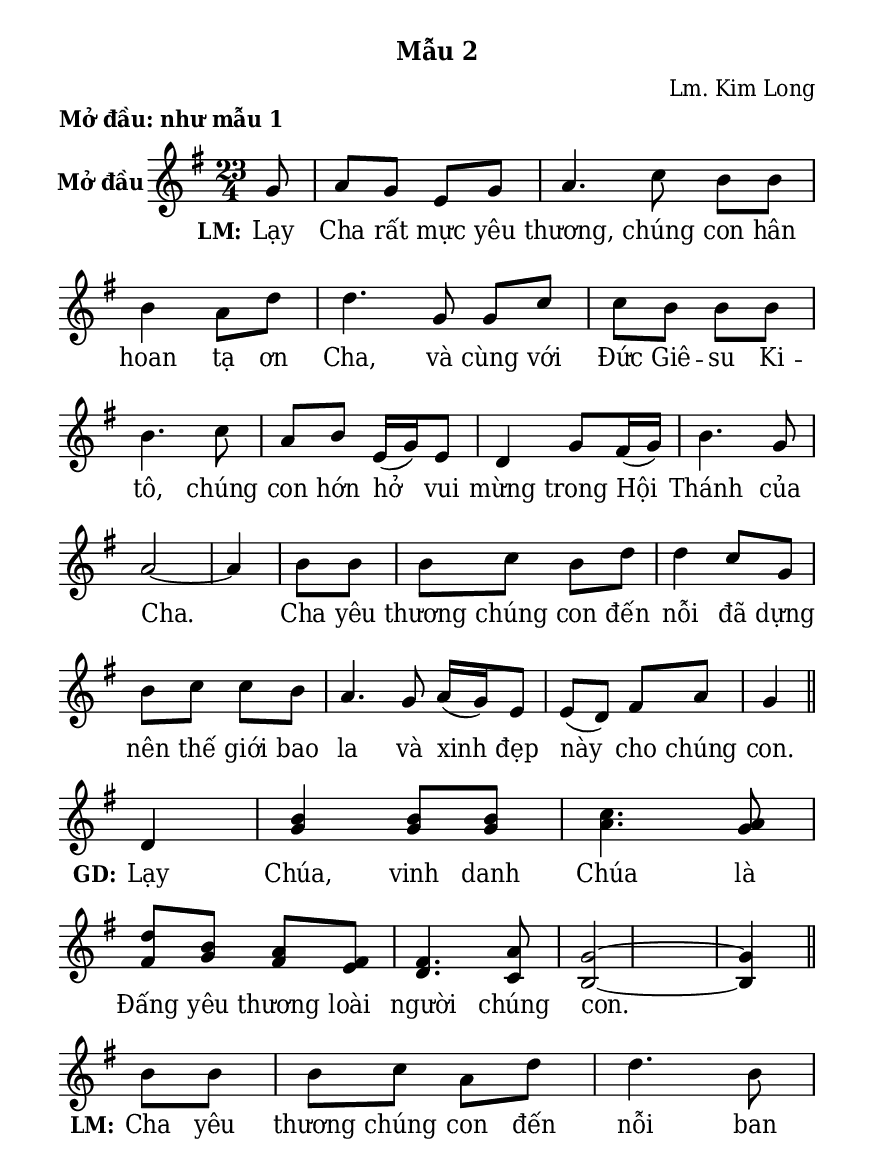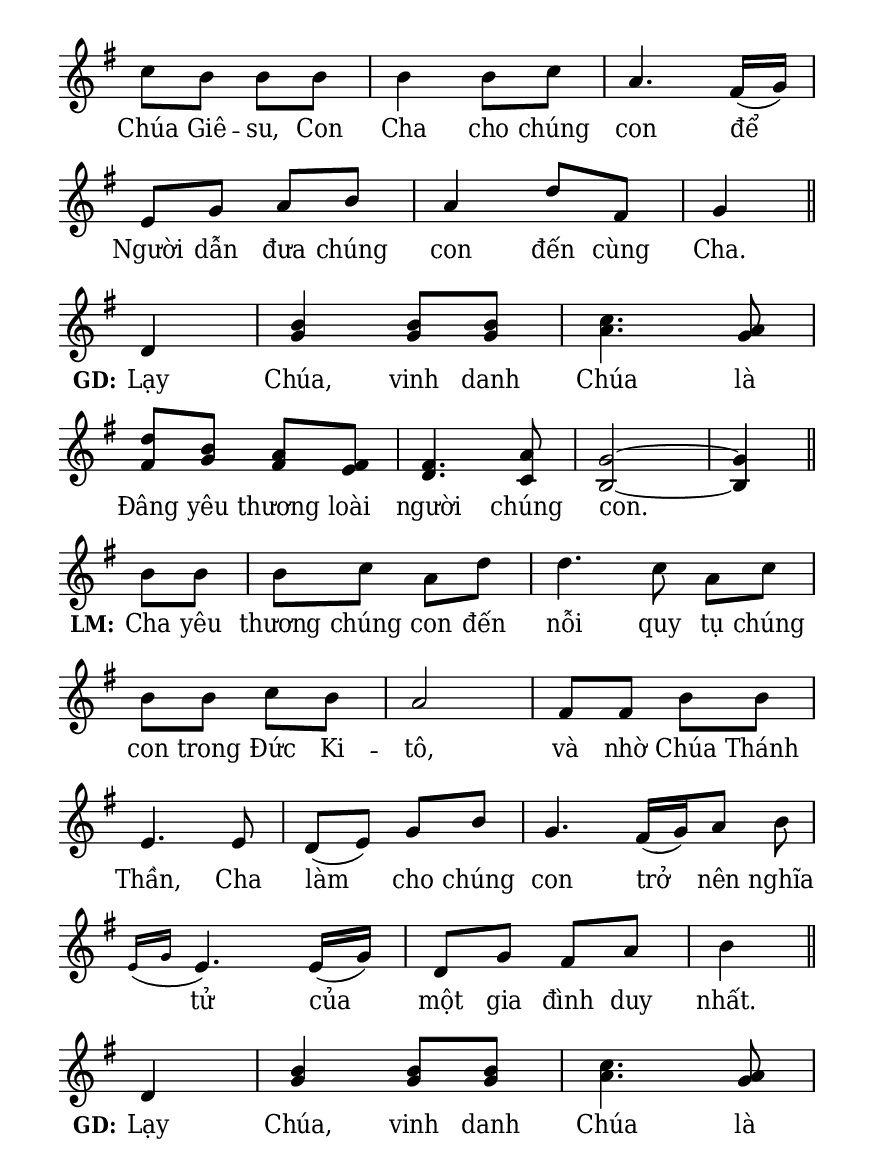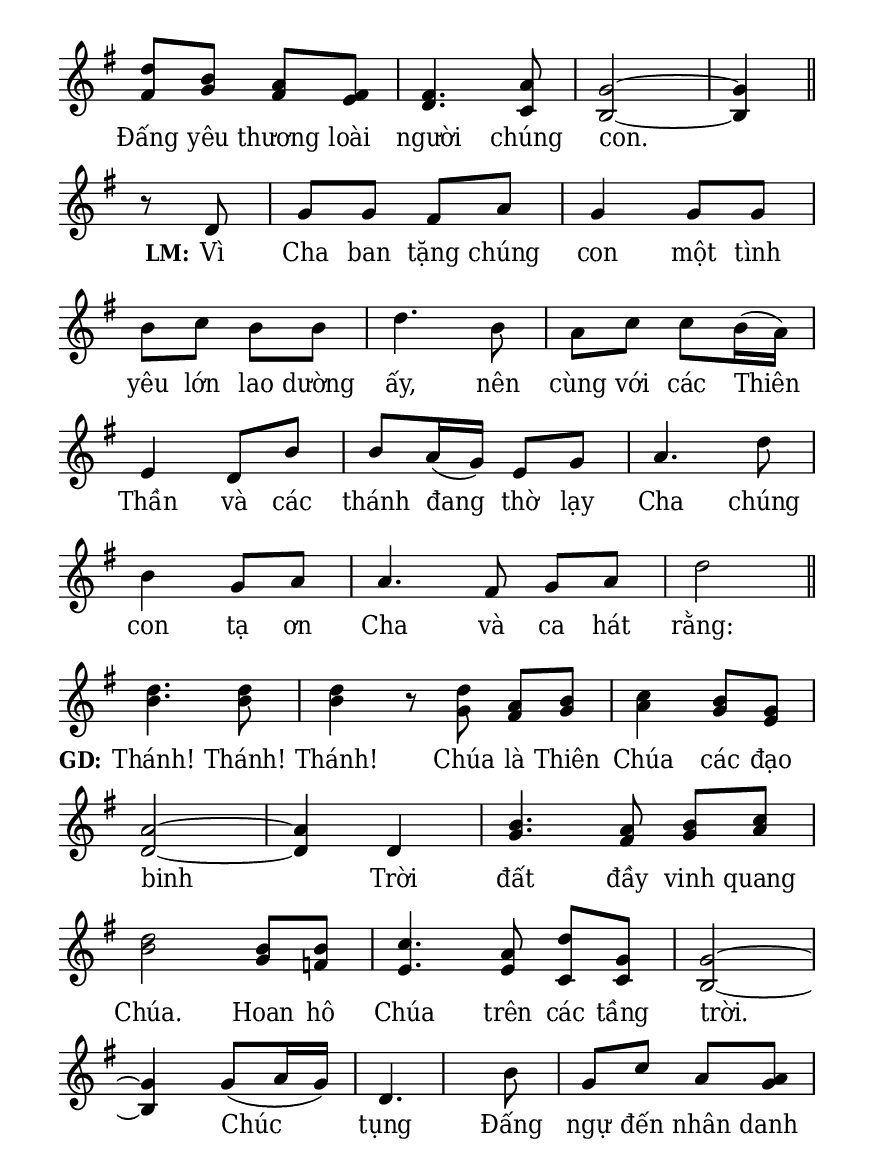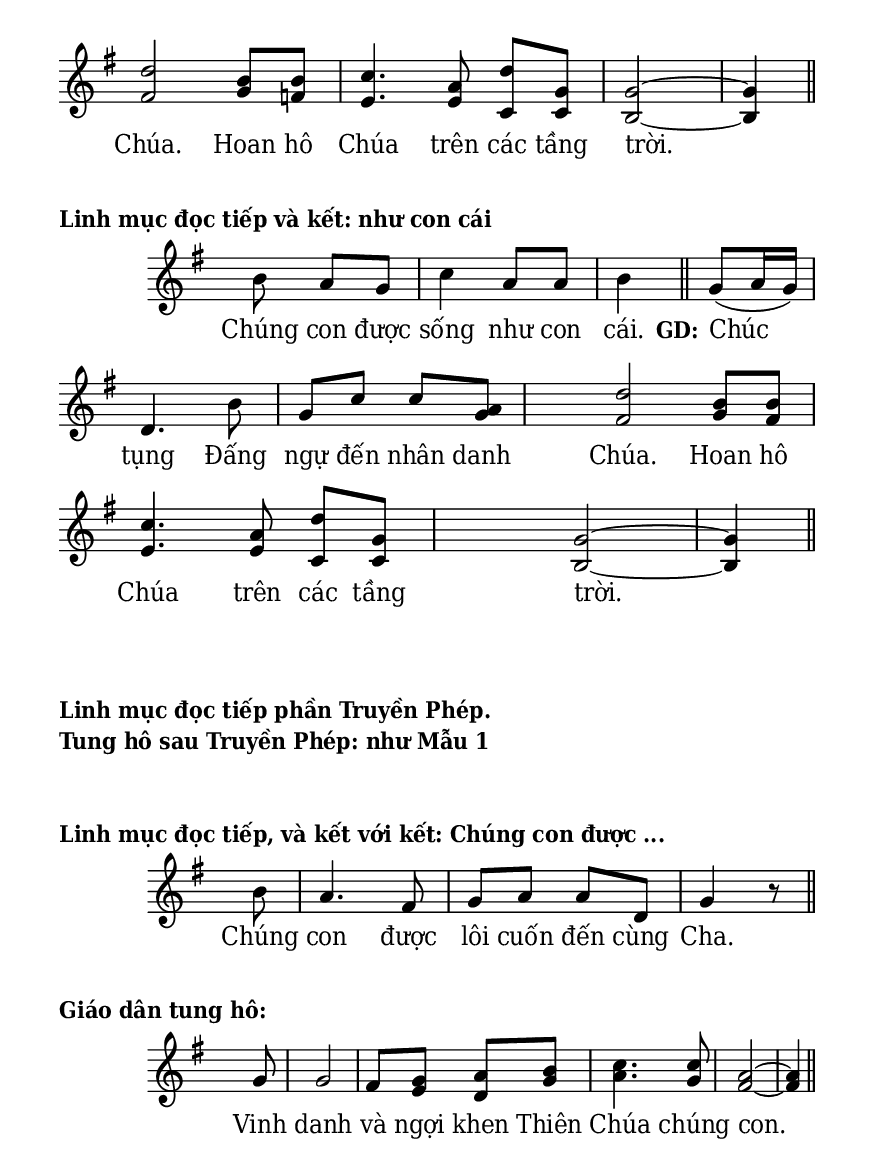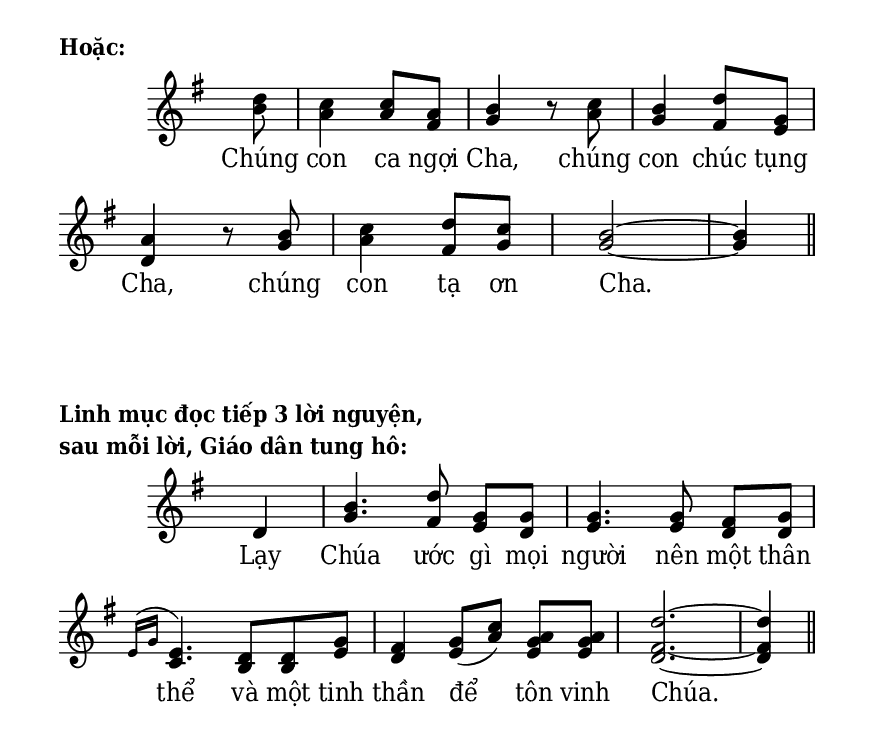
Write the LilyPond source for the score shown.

% Cài đặt chung
\version "2.22.1"
\include "english.ly"

\header {
  %title = "Kinh Nguyện Thánh Thể"
  %subtitle = \markup { \huge \bold "Thánh Lễ Dành Cho Trẻ Em" }
  subsubtitle = \markup { \large \bold "Mẫu 2" }
  composer = "Lm. Kim Long"
  %arranger = " "
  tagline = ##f
}

% Nhạc
nhacMauMot = \relative c'' {
  \key g \major
  \time 23/4
  \partial 8 g8 \bar "|"
  a8 [g] e [g] \bar "|"
  a4. c8 b [b] \bar "|"
  b4 a8 [d] \bar "|"
  d4. g,8 g [c] \bar "|"
  c [b] b [b] \bar "|"
  b4. c8 \bar "|"
  a [b] e,16 [(g) e8] \bar "|"
  d4 g8 [fs16 (g)] \bar "|"
  b4. g8 \bar "|"
  a2 ~ \bar "|"
  a4 b8 [b] \bar "|"
  b [c] b [d] \bar "|"
  d4 c8 [g] \bar "|"
  b [c] c [b] \bar "|"
  a4. g8 a16 [(g) e8] \bar "|"
  e ([d]) fs [a] \bar "|"
  g4 \bar "||" \break
  
  d4 \bar "|"
  <<
    {
      b'4 b8 [b] \bar "|"
      c4. a8 \bar "|"
      d [b] a [fs] \bar "|"
      fs4. a8 \bar "|"
      g2 ~ \bar "|"
      g4 \bar "||"
    }
    {
      g4 g8 [g]
      a4. g8
      fs g fs e
      d4. c8
      b2 ~
      b4
    }
  >>
  \break
  \oneVoice
  
  b'8 [b] \bar "|"
  b [c] a [d] \bar "|"
  d4. b8 \bar "|"
  c [b] b [b] \bar "|"
  b4 b8 [c] \bar "|"
  a4. fs16 ([g]) \bar "|"
  e8 [g] a [b] \bar "|"
  a4 d8 [fs,] \bar "|"
  g4 \bar "||" \break
  
  d4 \bar "|"
  <<
    {
      b'4 b8 [b] \bar "|"
      c4. a8 \bar "|"
      d [b] a [fs] \bar "|"
      fs4. a8 \bar "|"
      g2 ~ \bar "|"
      g4 \bar "||"
    }
    {
      g4 g8 [g]
      a4. g8
      fs g fs e
      d4. c8
      b2 ~
      b4
    }
  >>
  \break
  \oneVoice
  
  b'8 [b] \bar "|"
  b [c] a [d] \bar "|"
  d4. c8 a [c] \bar "|"
  b [b] c [b] \bar "|"
  a2 \bar "|"
  fs8 [fs] b [b] \bar "|"
  e,4. e8 \bar "|"
  d ([e]) g [b] \bar "|"
  g4. fs16 [(g) a8] b \bar "|"
  \slashedGrace { e,16 ([g]  } e4.) e16 ([g]) \bar "|"
  d8 [g] fs [a] \bar "|"
  b4 \bar "||" \break
  
  d,4 \bar "|"
  <<
    {
      b'4 b8 [b] \bar "|"
      c4. a8 \bar "|"
      d [b] a [fs] \bar "|"
      fs4. a8 \bar "|"
      g2 ~ \bar "|"
      g4 \bar "||"
    }
    {
      g4 g8 [g]
      a4. g8
      fs g fs e
      d4. c8
      b2 ~
      b4
    }
  >>
  \break
  \oneVoice
  
  r8 d \bar "|"
  g8 [g] fs [a] \bar "|"
  g4 g8 [g] \bar "|"
  b [c] b [b] \bar "|"
  d4. b8 \bar "|"
  a [c] c [b16 (a)] \bar "|"
  e4 d8 [b'] \bar "|"
  b [a16 (g)] e8 [g] \bar "|"
  a4. d8 \bar "|"
  b4 g8 [a] \bar "|"
  a4. fs8 g [a] \bar "|"
  d2 \bar "||" \break
  
  <<
    {
      d4. d8 \bar "|"
      d4 r8 d a [b] \bar "|"
      c4 b8 [g] \bar "|"
      a2 ~ \bar "|"
      a4 d, \bar "|"
      b'4. a8 b [c] \bar "|"
      d2 b8 [b] \bar "|"
      c4. a8 d [g,] \bar "|"
      g2 ~ \bar "|"
      g4 g8 ([a16 g]) \bar "|"
      d4. b'8 \bar "|"
      g [c] a [a] \bar "|"
      d2 b8 [b] \bar "|"
      c4. a8 d [g,] \bar "|"
      g2 ~ \bar "|"
      g4 \bar "||"
    }
    {
      b4. b8
      b4 r8 g fs g
      a4 g8 e
      d2 ~
      d4 \skip 4
      g4. fs8 g a
      b2 g8 f!
      e4. e8 c c
      b2 ~
      b4 \skip 4
      \skip 4. \skip 8
      \skip 8 \skip 8 \skip 8 g'8
      fs2 g8 f!
      e4. e8 c c
      b2 ~
      b4
    }
  >>
}

nhacMauHai = \relative c'' {
  \key g \major
  \time 2/4
  \partial 4. b8 a g |
  c4 a8 a |
  b4 \bar "||"
  g8 (a16 g) d4. b'8 |
  g c c
  <<
    {
      a |
      \time 3/4
      d2 b8 b |
      c4. a8 d [g,] |
      \time 2/4
      g2 ~ |
      g4 \bar "||"
    }
    {
      g8 |
      fs2 g8 fs |
      e4. e8 c c |
      b2 ~ |
      b4
    }
  >>
}

nhacMauBa = \relative c'' {
  \key g \major
  \time 2/4
  \partial 8 b8 |
  a4. fs8 |
  g a a d, |
  g4 r8 \bar "||"
}

nhacMauBon = \relative c'' {
  \key g \major
  \time 2/4
  \partial 8 g8 |
  g2 |
  fs8
  <<
    {
      g a b |
      c4. c8 |
      a2 ~ |
      a4 \bar "||"
    }
    {
      e8 d g |
      a4. g8 |
      fs2 ~ |
      fs4
    }
  >>
}

nhacMauNam = \relative c'' {
  \key g \major
  \time 2/4
  \partial 8
  <<
    {
      d8 |
      c4 c8 a |
      b4 r8 c |
      b4 d8 g, |
      a4 r8 b |
      a4 fs8 g |
      g2 ~ |
      g4 \bar "||"
    }
    {
      b8 |
      a4 a8 fs |
      g4 r8 a |
      g4 fs8 e |
      d4 r8 g |
      c4 d8 c |
      b2 ~ |
      b4
    }
  >>
}

nhacMauSau = \relative c' {
  \key g \major
  \time 3/4
  \partial 4 d4 |
  <<
    {
      b'4. d8 g, [g] |
      g4. g8 fs [g] |
      \slashedGrace { e16 ^(g } e4.) d8 d g |
      fs4 g8 (c) a [a] |
      d2. ~ |
      d4 \bar "||"
    }
    {
      g,4. fs8 e d |
      e4. e8 d d |
      c4. b8 b e |
      d4 e8 (a) <g e> <g e> |
      <fs d>2. ~ |
      <fs d>4
    }
  >>
}

% Lời
loiMauMot = \lyricmode {
  \set stanza = "LM:"
  Lạy Cha rất mực yêu thương, chúng con hân hoan tạ ơn Cha,
  và cùng với Đức Giê -- su Ki -- tô, chúng con hớn hở vui mừng
  trong Hội Thánh của Cha.
  Cha yêu thương chúng con đến nỗi đã dựng nên thế giới bao la
  và xinh đẹp này cho chúng con.
  \set stanza = "GD:"
  Lạy Chúa, vinh danh Chúa là Đấng yêu thương loài người chúng con.
  \set stanza = "LM:"
  Cha yêu thương chúng con đến nỗi ban Chúa Giê -- su,
  Con Cha cho chúng con để Người dẫn đưa chúng con đến cùng Cha.
  \set stanza = "GD:"
  Lạy Chúa, vinh danh Chúa là Đâng yêu thương loài người chúng con.
  \set stanza = "LM:"
  Cha yêu thương chúng con đến nỗi quy tụ chúng con
  trong Đức Ki -- tô, và nhờ Chúa Thánh Thần, Cha làm cho chúng con
  trở nên nghĩa tử của một gia đình duy nhất.
  \set stanza = "GD:"
  Lạy Chúa, vinh danh Chúa là Đấng yêu thương loài người chúng con.
  \set stanza = "LM:"
  Vì Cha ban tặng chúng con một tình yêu lớn lao dường ấy,
  nên cùng với các Thiên Thần và các thánh đang thờ lạy Cha
  chúng con tạ ơn Cha và ca hát rằng:
  \set stanza = "GD:"
  Thánh! Thánh! Thánh! Chúa là Thiên Chúa các đạo binh
  Trời đất đầy vinh quang Chúa. Hoan hô Chúa trên các tầng trời.
  Chúc tụng Đấng ngự đến nhân danh Chúa.
  Hoan hô Chúa trên các tầng trời.
}

loiMauHai = \lyricmode {
  Chúng con được sống như con cái.
  \set stanza = "GD:"
  Chúc tụng Đấng ngự đến nhân danh Chúa.
  Hoan hô Chúa trên các tầng trời.
}

loiMauBa = \lyricmode {
  Chúng con được lôi cuốn đến cùng Cha.
}

loiMauBon = \lyricmode {
  Vinh danh và ngợi khen Thiên Chúa chúng con.
}

loiMauNam = \lyricmode {
  Chúng con ca ngợi Cha, chúng con chúc tụng Cha,
  chúng con tạ ơn Cha.
}

loiMauSau = \lyricmode {
  Lạy Chúa ước gì mọi người nên một thân thể và một tinh thần
  để tôn vinh Chúa.
}

% Dàn trang
\paper {
  #(set-paper-size "a5")
  top-margin = 10\mm
  bottom-margin = 10\mm
  left-margin = 10\mm
  right-margin = 10\mm
  indent = #0
  #(define fonts
	 (make-pango-font-tree "Deja Vu Serif Condensed"
	 		       "Deja Vu Serif Condensed"
			       "Deja Vu Serif Condensed"
			       (/ 20 20)))
  print-page-number = ##f
}

\markup {
  \bold "Mở đầu: như mẫu 1"
}

\score {
  <<
    \new Staff \with {
      instrumentName = \markup { \bold "Mở đầu" }} <<
        \clef treble
        \new Voice = beSop {
          \nhacMauMot
        }
      \new Lyrics \lyricsto beSop \loiMauMot
    >>
  >>
  \layout {
    indent = 15
    %\override Staff.TimeSignature.transparent = ##t
    \override Lyrics.LyricSpace.minimum-distance = #0.8
    \override Score.BarNumber.break-visibility = ##(#f #f #f)
    \override Score.SpacingSpanner.uniform-stretching = ##t
    \set Score.defaultBarType = ""
    \set Score.barAlways = ##t
    ragged-last = ##f
  }
}

\markup {
  \vspace #2
  \bold "Linh mục đọc tiếp và kết: như con cái"
}

\score {
  <<
    \new Staff <<
        \clef treble
        \new Voice = beSop {
          \nhacMauHai
        }
      \new Lyrics \lyricsto beSop \loiMauHai
    >>
  >>
  \layout {
    indent = 15
    \override Staff.TimeSignature.transparent = ##t
    \override Lyrics.LyricSpace.minimum-distance = #0.7
    \override Score.BarNumber.break-visibility = ##(#f #f #f)
    \override Score.SpacingSpanner.uniform-stretching = ##t
    \override LyricHyphen.minimum-distance = #1.5
    ragged-last = ##f
  }
}

\markup {
  \column {
    \vspace #2
    \line { \bold "Linh mục đọc tiếp phần Truyền Phép." }
    \line { \bold "Tung hô sau Truyền Phép: như Mẫu 1" }
    \vspace #2
    \line { \bold "Linh mục đọc tiếp, và kết với kết: Chúng con được ..." }
  }
}

\score {
  <<
    \new Staff <<
        \clef treble
        \new Voice = beSop {
          \nhacMauBa
        }
      \new Lyrics \lyricsto beSop \loiMauBa
    >>
  >>
  \layout {
    indent = 15
    \override Staff.TimeSignature.transparent = ##t
    \override Lyrics.LyricSpace.minimum-distance = #0.7
    \override Score.BarNumber.break-visibility = ##(#f #f #f)
    \override Score.SpacingSpanner.uniform-stretching = ##t
    ragged-last = ##f
  }
}

\markup {
  \vspace #2
  \bold "Giáo dân tung hô:"
}

\score {
  <<
    \new Staff <<
        \clef treble
        \new Voice = beSop {
          \nhacMauBon
        }
      \new Lyrics \lyricsto beSop \loiMauBon
    >>
  >>
  \layout {
    indent = 15
    \override Staff.TimeSignature.transparent = ##t
    \override Lyrics.LyricSpace.minimum-distance = #0.7
    \override Score.BarNumber.break-visibility = ##(#f #f #f)
    \override Score.SpacingSpanner.uniform-stretching = ##t
    ragged-last = ##f
  }
}

\pageBreak

\markup {
  \bold "Hoặc:"
}

\score {
  <<
    \new Staff <<
        \clef treble
        \new Voice = beSop {
          \nhacMauNam
        }
      \new Lyrics \lyricsto beSop \loiMauNam
    >>
  >>
  \layout {
    indent = 15
    \override Staff.TimeSignature.transparent = ##t
    \override Lyrics.LyricSpace.minimum-distance = #0.7
    \override Score.BarNumber.break-visibility = ##(#f #f #f)
    \override Score.SpacingSpanner.uniform-stretching = ##t
    ragged-last = ##f
  }
}

\markup {
  \column {
    \vspace #2
    \line { \bold "Linh mục đọc tiếp 3 lời nguyện," }
    \line { \bold "sau mỗi lời, Giáo dân tung hô:" }
  }
}

\score {
  <<
    \new Staff <<
        \clef treble
        \new Voice = beSop {
          \nhacMauSau
        }
      \new Lyrics \lyricsto beSop \loiMauSau
    >>
  >>
  \layout {
    indent = 15
    \override Staff.TimeSignature.transparent = ##t
    \override Lyrics.LyricSpace.minimum-distance = #0.7
    \override Score.BarNumber.break-visibility = ##(#f #f #f)
    \override Score.SpacingSpanner.uniform-stretching = ##t
    ragged-last = ##f
  }
}
